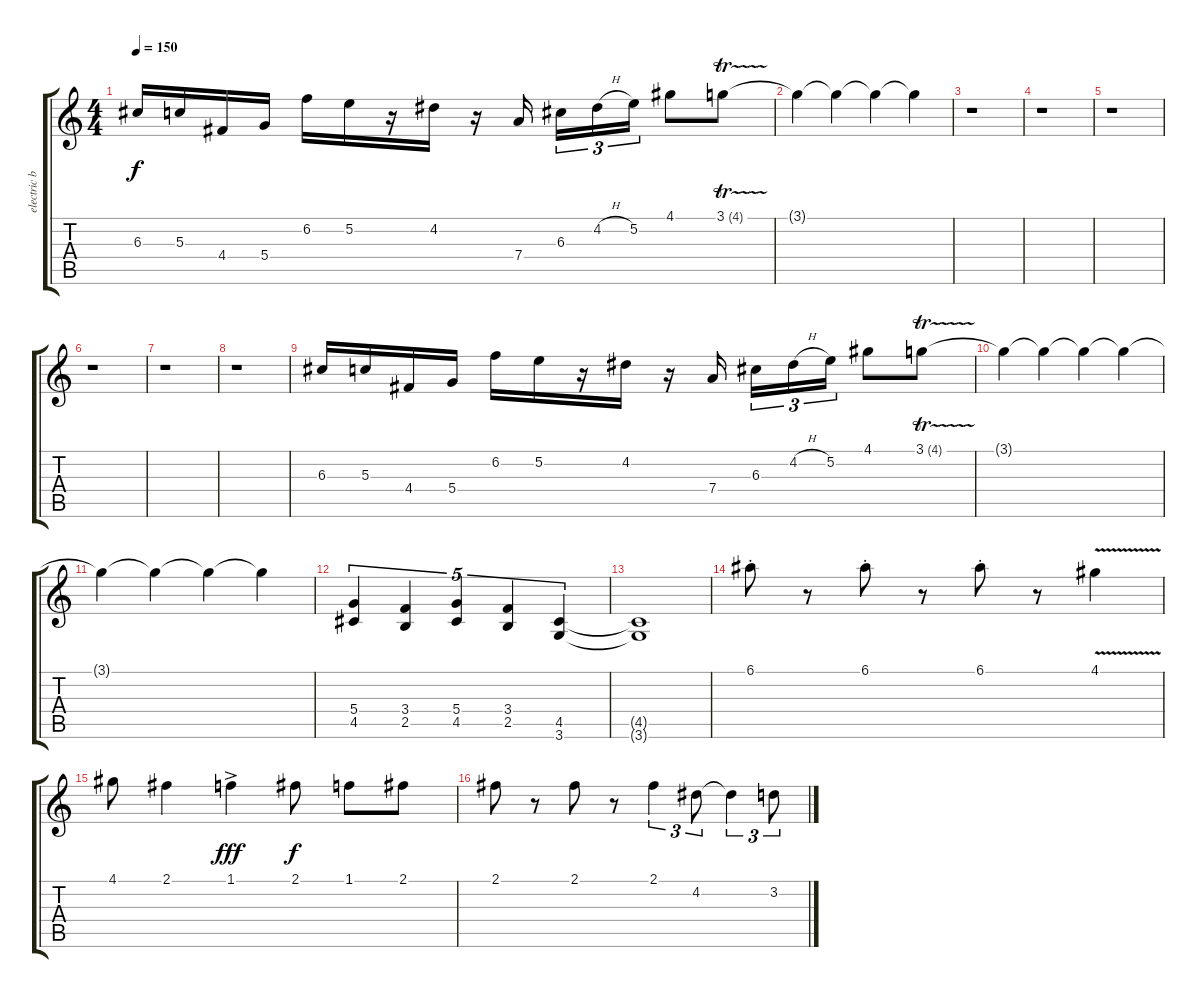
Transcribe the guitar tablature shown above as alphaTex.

\track ("electric banana" "electric b") {instrument overdrivenguitar}
\staff {score tabs}
\tuning (E4 B3 G3 D3 A2 E2) {hide}
\ts (4 4)
\tempo 150
\clef g2
\ks c
6.3.16{dy f} 5.3.16 4.4.16 5.4.16 6.2.16 5.2.16 r.16 4.2.16 r.16 7.4.16 6.3.16{tu (3 2)} 4.2{h}.16{tu (3 2)} 5.2.16{tu (3 2)} 4.1.8 3.1{tr (4 32)}.8 |
3.1{t}.4{volume 14} 3.1{t}.4{volume 0} 3.1{t}.4{volume 16} 3.1{t}.4{volume 0} |
r.1 |
r.1 |
r.1 |
r.1 |
r.1 |
r.1 |
6.3.16{volume 13} 5.3.16 4.4.16 5.4.16 6.2.16 5.2.16 r.16 4.2.16 r.16 7.4.16 6.3.16{tu (3 2)} 4.2{h}.16{tu (3 2)} 5.2.16{tu (3 2)} 4.1.8 3.1{tr (4 32)}.8 |
3.1{t}.4{volume 14} 3.1{t}.4{volume 0} 3.1{t}.4{volume 16} 3.1{t}.4{volume 0} |
3.1{t}.4{volume 14} 3.1{t}.4{volume 0} 3.1{t}.4{volume 16} 3.1{t}.4{volume 0} |
(5.4 4.5).4{tu (5 4) volume 13} (3.4 2.5).4{tu (5 4)} (5.4 4.5).4{tu (5 4)} (3.4 2.5).4{tu (5 4)} (4.5 3.6).4{tu (5 4)} |
(4.5{t} 3.6{t}).1 |
6.1{st}.8 r.8 6.1{st}.8 r.8 6.1{st}.8 r.8 4.1{v}.4 |
4.1.8 2.1.4 1.1{ac}.4{dy fff} 2.1.8{dy f} 1.1.8 2.1.8 |
2.1.8 r.8 2.1.8 r.8 2.1.4{tu (3 2)} 4.2.8{tu (3 2)} 4.2{t}.4{tu (3 2)} 3.2.8{tu (3 2)}
